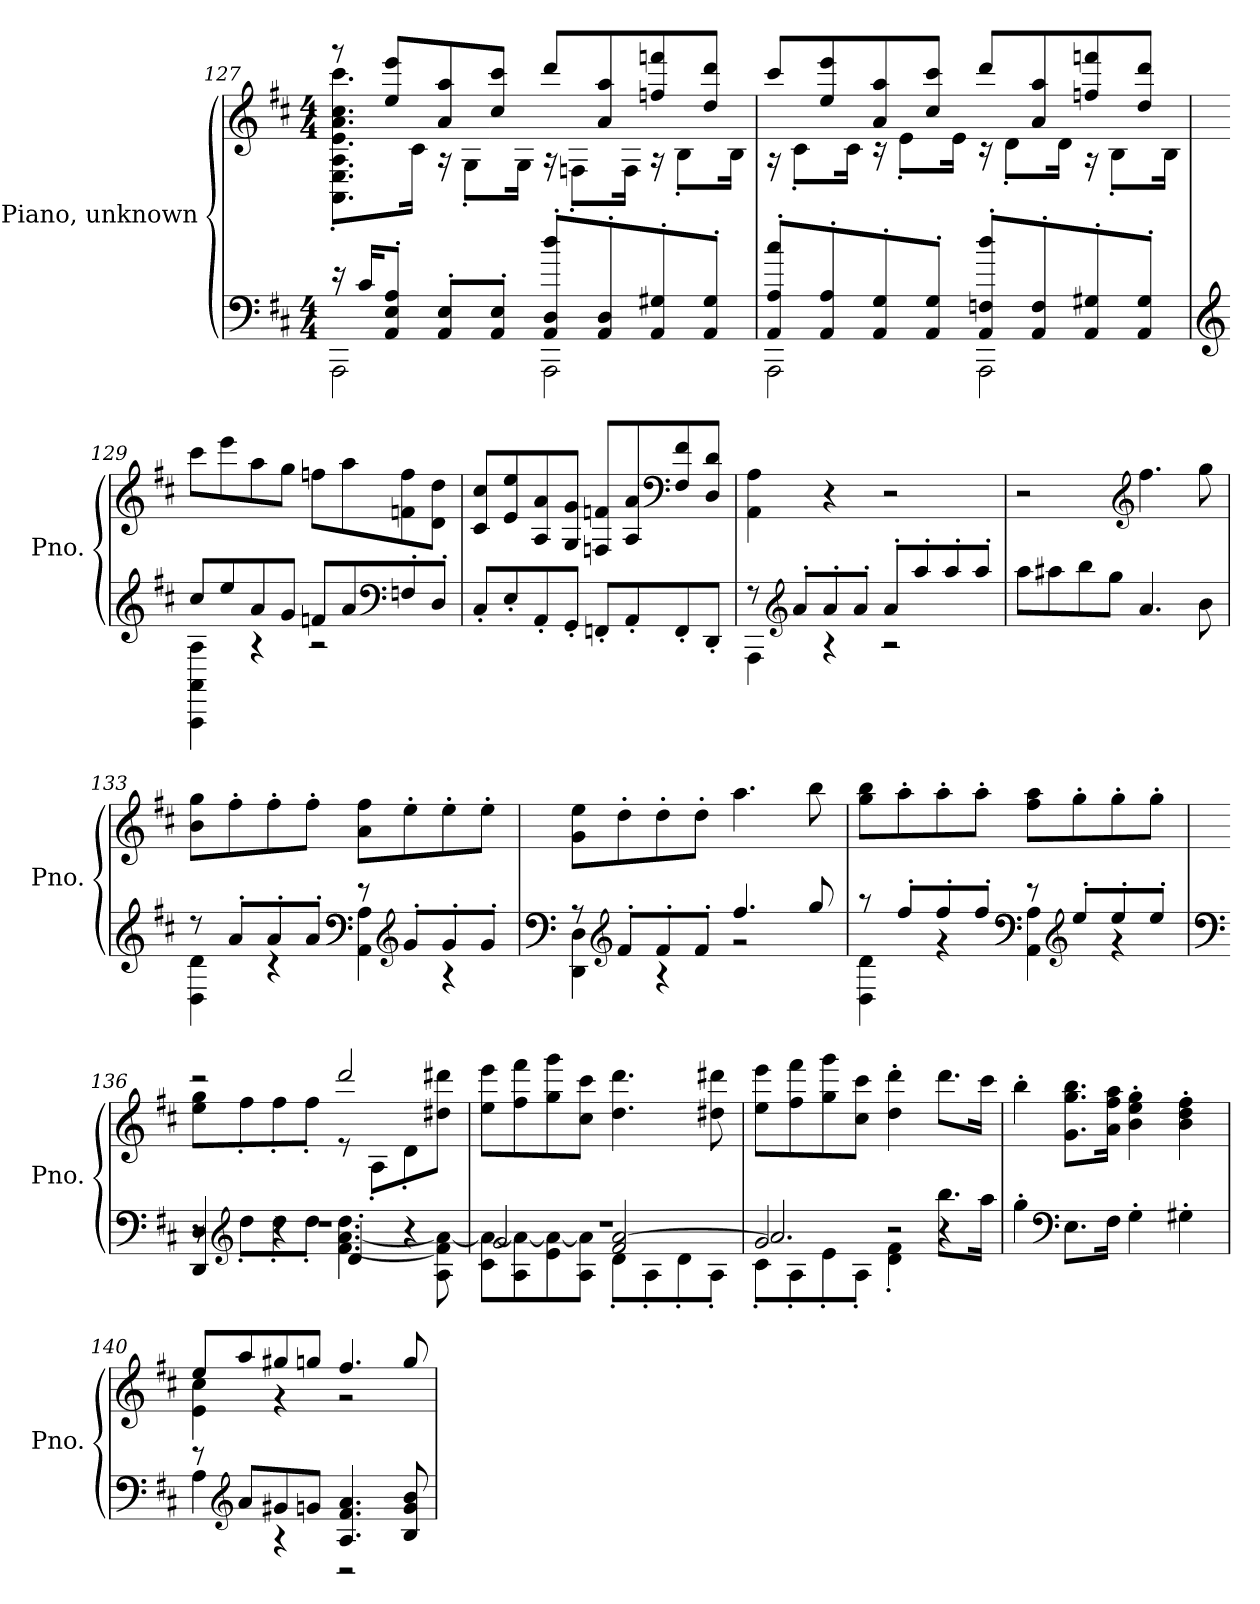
**kern	**kern
*part1	*part1
*staff2	*staff1
*I"Piano, unknown	*
*I'Pno.	*
!!LO:LB:g=z
*clefF4	*clefG2
*k[f#c#]	*k[f#c#]
*M4/4	*M4/4
=127	=127
*^	*^
16r	2AAA\	8r	8.AA\' 8.E\' 8.A\' 8.e\' 8.a\' 8.cc#\' 8.ccc#\'L
16c#/KL	.	.	.
8AA/' 8E/' 8A/'J	.	8ee/ 8eee/L	.
.	.	.	16c#\Jk
8AA/' 8E/'L	.	8a/ 8aa/	16r
.	.	.	8G'\L
8AA/' 8E/'J	.	8cc#/ 8ccc#/J	.
.	.	.	16G\Jk
8AA/' 8D/' 8dd/'L	2AAA\	8ddd/L	16r
.	.	.	8Fn'\L
8AA/' 8D/'	.	8a/ 8aa/	.
.	.	.	16F\Jk
8AA/' 8G#X/'	.	8ffn/ 8fffn/	16r
.	.	.	8B'\L
8AA/' 8G#/'J	.	8dd/ 8ddd/J	.
.	.	.	16B\Jk
=128	=128	=128	=128
8AA/' 8A/' 8cc#/'L	2AAA\	8ccc#/L	16r
.	.	.	8c#'\L
8AA/' 8A/'	.	8ee/ 8eee/	.
.	.	.	16c#\Jk
8AA/' 8G/'	.	8a/ 8aa/	16r
.	.	.	8e'\L
8AA/' 8G/'J	.	8cc#/ 8ccc#/J	.
.	.	.	16e\Jk
8AA/' 8Fn/' 8dd/'L	2AAA\	8ddd/L	16r
.	.	.	8d'\L
8AA/' 8F/'	.	8a/ 8aa/	.
.	.	.	16d\Jk
8AA/' 8G#X/'	.	8ffn/ 8fffn/	16r
.	.	.	8B'\L
8AA/' 8G#/'J	.	8dd/ 8ddd/J	.
.	.	.	16B\Jk
*	*	*v	*v
!!LO:LB:g=z
=129	=129	=129
*clefG2	*	*
8cc#/L	4AAA\ 4AA\ 4A\	8ccc#\L
8ee/	.	8eee\
8a/	4r	8aa\
8g/J	.	8gg\J
8fn/L	2r	8ffn\L
8a/	.	8aa\
*clefF4	*	*
8Fn'/	.	8fn\ 8ff\
8D'/J	.	8d\ 8dd\J
*v	*v	*
=130	=130
8C#'/L	8c#/ 8cc#/L
8E'/	8e/ 8ee/
8AA'/	8A/ 8a/
8GG'/J	8G/ 8g/J
8FFn'/L	8Fn/ 8fn/L
8AA'/	8A/ 8a/
*	*clefF4
8FF'/	8F/ 8f/
8DD'/J	8D/ 8d/J
=131	=131
*^	*
8r	4AAA\	4AA\ 4A\
*clefG2	*	*
8a'/L	.	.
8a'/	4r	4r
8a'/J	.	.
8a'/L	2r	2r
8aa'/	.	.
8aa'/	.	.
8aa'/J	.	.
*v	*v	*
!!LO:PB:g=z
=132	=132
8aa\L	2r
8aa#X\	.
8bb\	.
8gg\J	.
*	*clefG2
4.a/	4.ff#\
8b\	8gg\
=133	=133
*^	*
8r	4D\ 4d\	8b\ 8gg\L
8a'/L	.	8ff#'\
8a'/	4r	8ff#'\
8a'/J	.	8ff#'\J
*clefF4	*	*
8r	4AA\ 4A\	8a\ 8ff#\L
*clefG2	*	*
8g'/L	.	8ee'\
8g'/	4r	8ee'\
8g'/J	.	8ee'\J
=134	=134	=134
*clefF4	*	*
8r	4DD\ 4D\	8g\ 8ee\L
*clefG2	*	*
8f#'/L	.	8dd'\
8f#'/	4r	8dd'\
8f#'/J	.	8dd'\J
4.ff#/	2r	4.aa\
8gg/	.	8bb\
!!LO:LB:g=z
=135	=135	=135
8r	4D\ 4d\	8gg\ 8bb\L
8ff#'/L	.	8aa'\
8ff#'/	4r	8aa'\
8ff#'/J	.	8aa'\J
*clefF4	*	*
8r	4AA\ 4A\	8ff#\ 8aa\L
*clefG2	*	*
8ee'/L	.	8gg'\
8ee'/	4r	8gg'\
8ee'/J	.	8gg'\J
*v	*v	*
=136	=136
*clefF4	*
*^	*^
*	*^	*	*
1r	8r	4DD/ 4D/	2r	8ee\ 8gg\L
*clefG2	*	*	*	*
.	8dd'\L	.	.	8ff#'\
.	8dd'\	4r	.	8ff#'\
.	8dd'\J	.	.	8ff#'\J
.	[4.f#\ [4.a\ 4.dd\	4d'/	2ddd/	8r
.	.	.	.	8A'\L
.	.	4r	.	8d'\
.	8A\ 8f#\] 8a\_	.	.	8dd#X\ 8ddd#X\J
*	*	*	*v	*v
=137	=137	=137	=137
1r	8c#\ 8a\_L	2g/	8ee\ 8eee\L
.	8A\ 8a\_	.	8ff#\ 8fff#\
.	8e\ 8a\_	.	8gg\ 8ggg\
.	8A\ 8a\]J	.	8cc#\ 8ccc#\J
.	8d'\L	2f#/ [2a/	4.dd\ 4.ddd\
.	8A'\	.	.
.	8d'\	.	.
.	8A'\J	.	8dd#X\ 8ddd#X\
!!LO:LB:g=z
=138	=138	=138	=138
2g/	8c#'\L	2.a/]	8ee\ 8eee\L
.	8A'\	.	8ff#\ 8fff#\
.	8e'\	.	8gg\ 8ggg\
.	8A'\J	.	8cc#\ 8ccc#\J
2r	4d\' 4f#\'	.	4dd\' 4ddd\'
.	8.bb\L	4r	8.ddd\L
.	16aa\Jk	.	16ccc#\Jk
*v	*v	*v	*
=139	=139
4gg'\	4bb'\
*clefF4	*
8.E\L	8.g\ 8.gg\ 8.bb\L
16F#\Jk	16a\ 16ff#\ 16aa\Jk
4G'\	4b\' 4ee\' 4gg\'
4G#X'\	4b\' 4dd\' 4ff#\'
=140	=140
*^	*^
8r	4A\	8ee/L	4e\ 4cc#\
*clefG2	*	*	*
8a/L	.	8aa/	.
8g#X/	4r	8gg#X/	4r
8gn/J	.	8ggn/J	.
4.A/ 4.f#/ 4.a/	2r	4.ff#/	2r
8B/ 8g/ 8b/	.	8gg/	.
*v	*v	*	*
*	*v	*v
=	=
*-	*-
